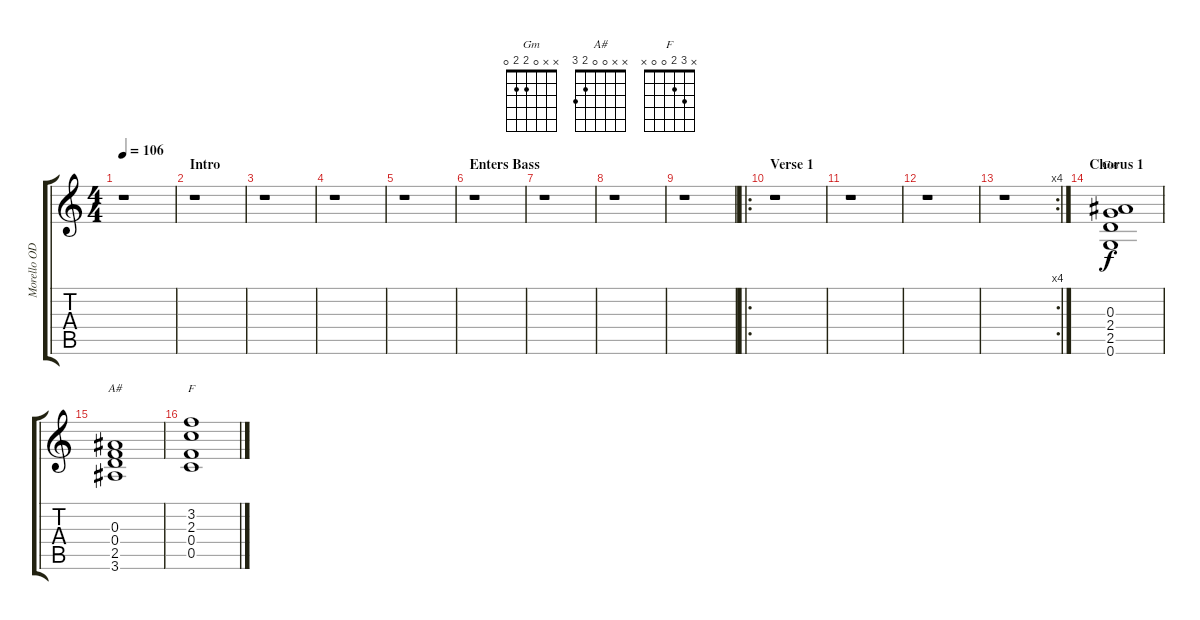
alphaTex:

\track ("Morello OD/Whammy" "Morello OD") {instrument overdrivenguitar}
\staff {score tabs}
\tuning (G4 D4 Bb3 F3 C3 G2) {hide}
\chord ("Gm" x x 0 2 2 0)
\chord ("A#" x x 0 0 2 3)
\chord ("F" x 3 2 0 0 x)
\ts (4 4)
\tempo 106
\clef g2
\ks c
r.1{dy f instrument overdrivenguitar} |
\section ("" "Intro")
r.1 |
r.1 |
r.1 |
r.1 |
\section ("" "Enters Bass")
r.1 |
r.1 |
r.1 |
r.1 |
\ro
\section ("" "Verse 1")
r.1 |
r.1 |
r.1 |
\rc 4
r.1 |
\section ("" "Chorus 1")
(0.3 2.4 2.5 0.6).1{ch "Gm"} |
(0.3 0.4 2.5 3.6).1{ch "A#"} |
(3.2 2.3 0.4 0.5).1{ch "F"}
